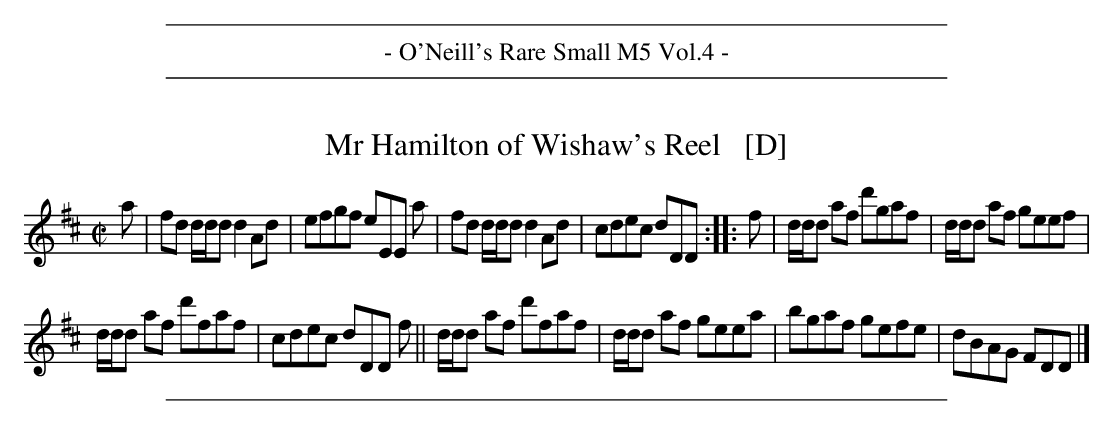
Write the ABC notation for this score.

X:1
T: Mr Hamilton of Wishaw's Reel   [D]
M: C|
L: 1/8
K: D
a |\
fd d/d/d d2Ad | efgf eEE a | fd d/d/d d2Ad | cdec dDD :: f | d/d/d af d'gaf | d/d/d af geef |
d/d/d af d'faf | cdec dDD f || d/d/d af d'faf | d/d/d af geea | bgaf gefe | dBAG FDD |]
